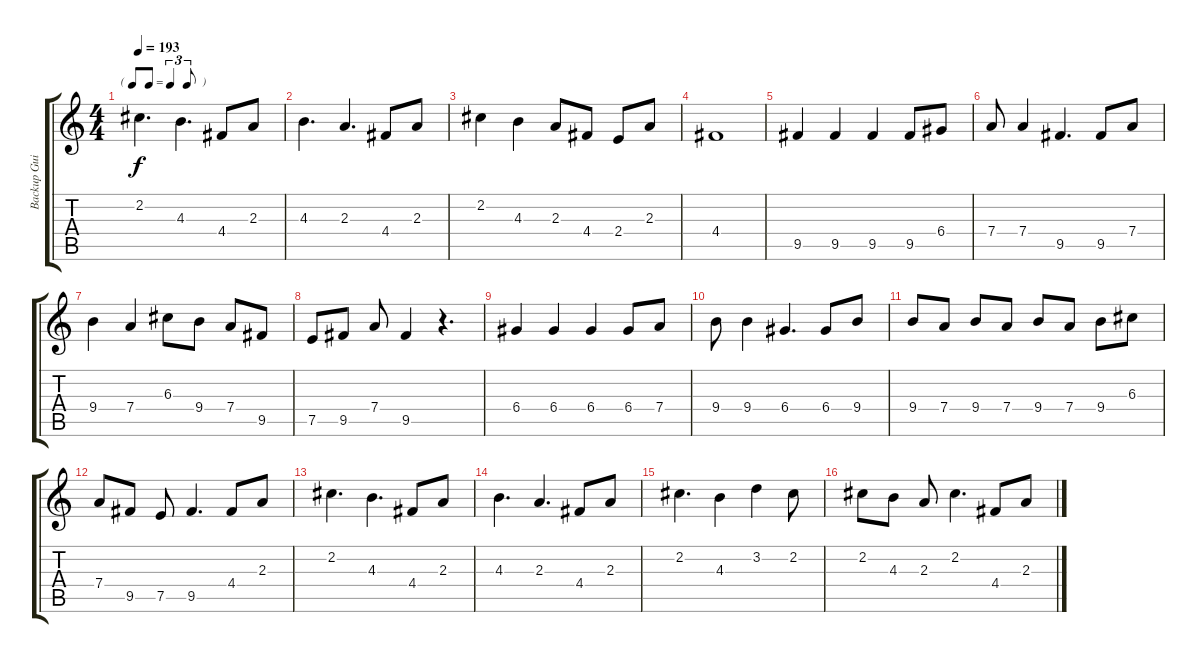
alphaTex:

\track ("Backup Guitar" "Backup Gui") {instrument distortionguitar}
\staff {score tabs}
\tuning (E4 B3 G3 D3 A2 E2) {hide}
\ts (4 4)
\tf triplet8th
\tempo 193
\clef g2
\ks c
2.2.4{d dy f} 4.3.4{d} 4.4.8 2.3.8 |
4.3.4{d} 2.3.4{d} 4.4.8 2.3.8 |
2.2.4 4.3.4 2.3.8 4.4.8 2.4.8 2.3.8 |
4.4.1 |
9.5.4 9.5.4 9.5.4 9.5.8 6.4.8 |
7.4.8 7.4.4 9.5.4{d} 9.5.8 7.4.8 |
9.4.4 7.4.4 6.3.8 9.4.8 7.4.8 9.5.8 |
7.5.8 9.5.8 7.4.8 9.5.4 r.4{d} |
6.4.4 6.4.4 6.4.4 6.4.8 7.4.8 |
9.4.8 9.4.4 6.4.4{d} 6.4.8 9.4.8 |
9.4.8 7.4.8 9.4.8 7.4.8 9.4.8 7.4.8 9.4.8 6.3.8 |
7.4.8 9.5.8 7.5.8 9.5.4{d} 4.4.8 2.3.8 |
2.2.4{d} 4.3.4{d} 4.4.8 2.3.8 |
4.3.4{d} 2.3.4{d} 4.4.8 2.3.8 |
2.2.4{d} 4.3.4 3.2.4 2.2.8 |
2.2.8 4.3.8 2.3.8 2.2.4{d} 4.4.8 2.3.8
